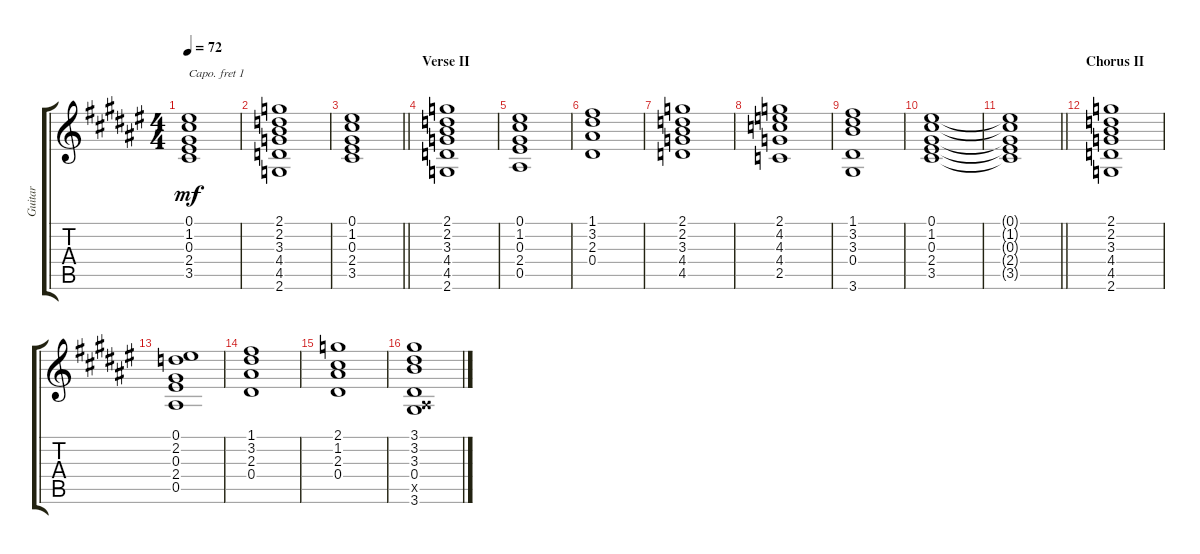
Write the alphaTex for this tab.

\track ("Guitar" "Guitar") {instrument electricguitarclean}
\staff {score tabs}
\capo 1
\tuning (E4 B3 G3 D3 A2 E2) {hide}
\ts (4 4)
\tempo 72
\clef g2
\ks f#
(0.1{t} 1.2{t} 0.3{t} 2.4{t} 3.5{t}).1{dy mf} |
(2.1 2.2 3.3 4.4 4.5 2.6).1 |
\barLineRight lightlight
(0.1 1.2 0.3 2.4 3.5).1 |
\section ("" "Verse II")
(2.1 2.2 3.3 4.4 4.5 2.6).1 |
(0.1 1.2 0.3 2.4 0.5).1 |
(1.1 3.2 2.3 0.4).1 |
(2.1 2.2 3.3 4.4 4.5).1 |
(2.1 4.2 4.3 4.4 2.5).1 |
(1.1 3.2 3.3 0.4 3.6).1 |
(0.1 1.2 0.3 2.4 3.5).1 |
\barLineRight lightlight
(0.1{t} 1.2{t} 0.3{t} 2.4{t} 3.5{t}).1 |
\section ("" "Chorus II")
(2.1 2.2 3.3 4.4 4.5 2.6).1 |
(0.1 2.2 0.3 2.4 0.5).1 |
(1.1 3.2 2.3 0.4).1 |
(2.1 1.2 2.3 0.4).1 |
(3.1 3.2 3.3 0.4 0.5{x} 3.6).1
